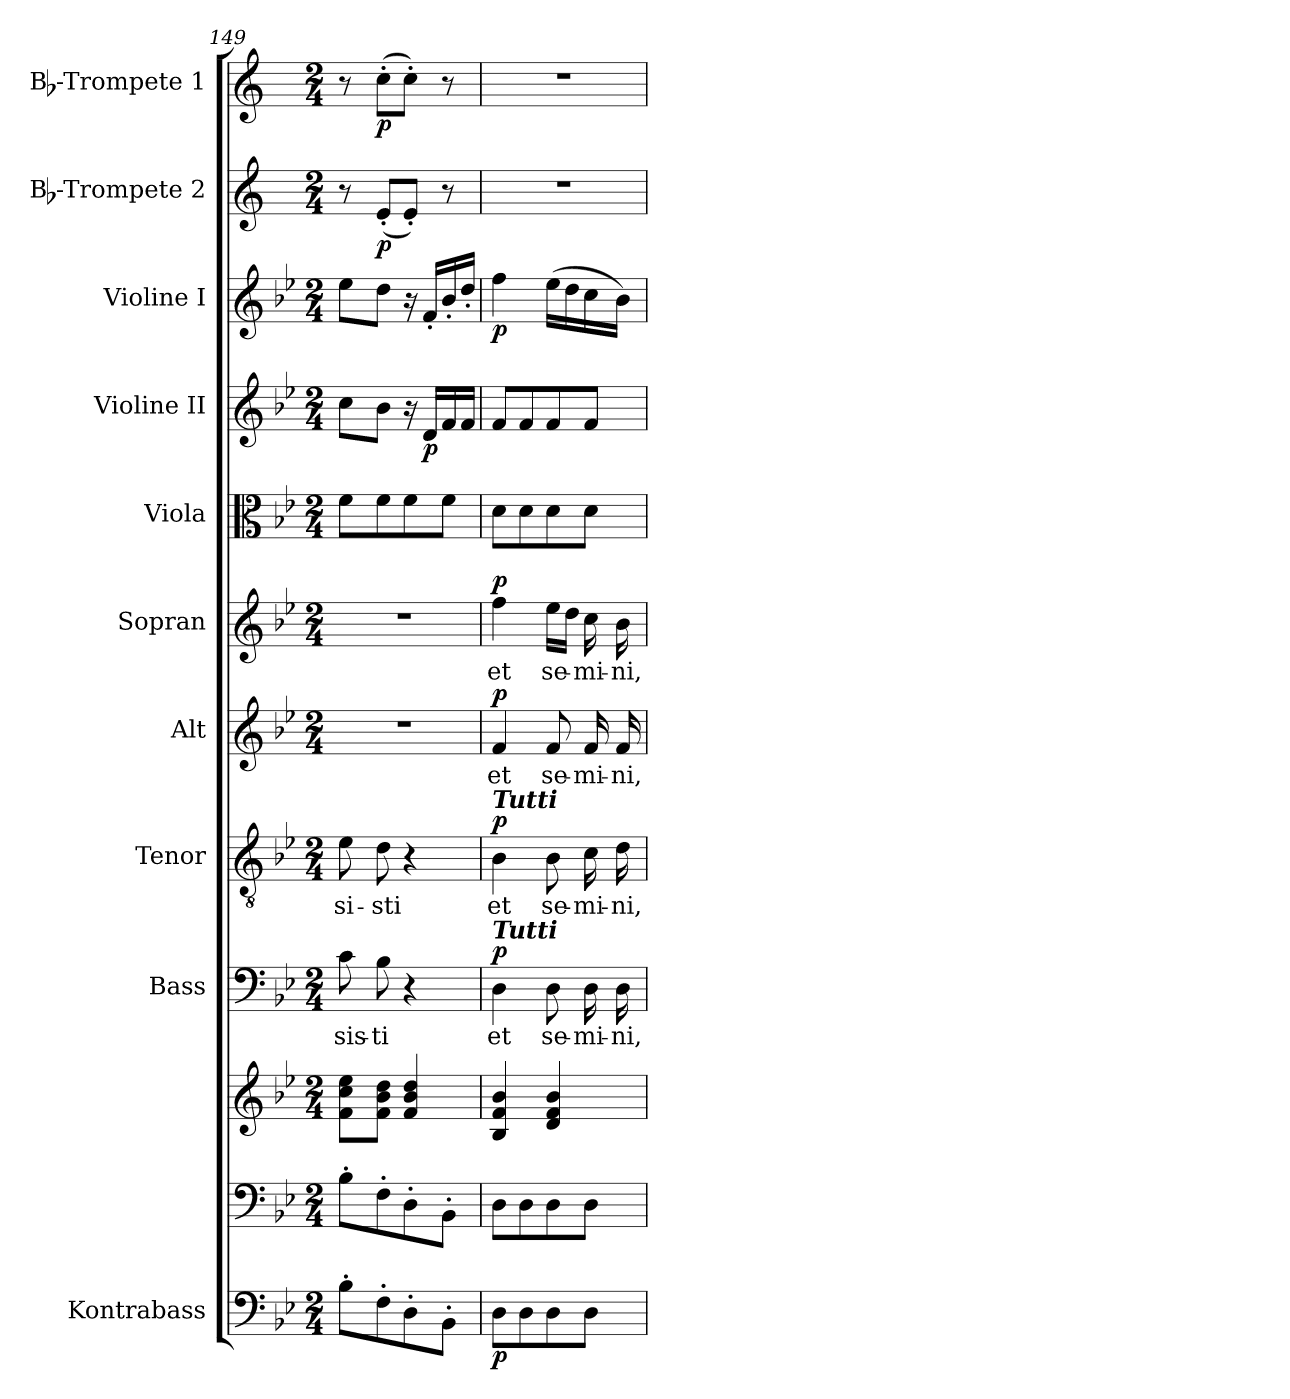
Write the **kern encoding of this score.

**kern	**dynam	**kern	**kern	**kern	**text	**dynam	**kern	**text	**dynam	**kern	**text	**dynam	**kern	**text	**dynam	**kern	**kern	**dynam	**kern	**dynam	**kern	**dynam	**kern	**dynam
*part11	*part11	*part10	*part10	*part9	*part9	*part9	*part8	*part8	*part8	*part7	*part7	*part7	*part6	*part6	*part6	*part5	*part4	*part4	*part3	*part3	*part2	*part2	*part1	*part1
*staff12	*staff12	*staff11	*staff10	*staff9	*staff9	*staff9	*staff8	*staff8	*staff8	*staff7	*staff7	*staff7	*staff6	*staff6	*staff6	*staff5	*staff4	*staff4	*staff3	*staff3	*staff2	*staff2	*staff1	*staff1
*I"Kontrabass	*	*	*	*I"Bass	*	*	*I"Tenor	*	*	*I"Alt	*	*	*I"Sopran	*	*	*I"Viola	*I"Violine II	*	*I"Violine I	*	*I"Bb-Trompete 2	*	*I"Bb-Trompete 1	*
*I'Kb.	*	*	*	*I'B.	*	*	*I'T.	*	*	*I'A.	*	*	*I'S.	*	*	*I'Vla.	*I'Vl. II	*	*I'Vl. I	*	*I'Bb Trp. 2	*	*I'Bb Trp. 1	*
*clefF4	*	*clefF4	*clefG2	*clefF4	*	*	*clefGv2	*	*	*clefG2	*	*	*clefG2	*	*	*clefC3	*clefG2	*	*clefG2	*	*clefG2	*	*clefG2	*
*ITrd7c12	*	*	*	*	*	*	*	*	*	*	*	*	*	*	*	*	*	*	*	*	*ITrd1c2	*	*ITrd1c2	*
*k[b-e-]	*	*k[b-e-]	*k[b-e-]	*k[b-e-]	*	*	*k[b-e-]	*	*	*k[b-e-]	*	*	*k[b-e-]	*	*	*k[b-e-]	*k[b-e-]	*	*k[b-e-]	*	*k[b-e-]	*	*k[b-e-]	*
*B-:	*	*B-:	*B-:	*B-:	*	*	*B-:	*	*	*B-:	*	*	*B-:	*	*	*B-:	*B-:	*	*B-:	*	*B-:	*	*B-:	*
*M2/4	*	*M2/4	*M2/4	*M2/4	*	*	*M2/4	*	*	*M2/4	*	*	*M2/4	*	*	*M2/4	*M2/4	*	*M2/4	*	*M2/4	*	*M2/4	*
=149	=149	=149	=149	=149	=149	=149	=149	=149	=149	=149	=149	=149	=149	=149	=149	=149	=149	=149	=149	=149	=149	=149	=149	=149
!	!	!	!	!	!LO:LY:b	!	!	!LO:LY:b	!	!	!	!	!	!	!	!	!	!	!	!	!	!	!	!
8BB-'>\L	.	8B-'>\L	8f\ 8cc\ 8ee-\L	8c\	-sis-	.	8e-\	-si-	.	2r	.	.	2r	.	.	8f\L	8cc\L	.	8ee-\L	.	8r	.	8r	.
!	!	!	!	!	!LO:LY:b	!	!	!LO:LY:b	!	!	!	!	!	!	!	!	!	!	!	!	!	!LO:DY:b	!	!LO:DY:b
8FF'>\	.	8F'>\	8f\ 8b-\ 8dd\J	8B-\	-ti	.	8d\	-sti	.	.	.	.	.	.	.	8f\	8b-\J	.	8dd\J	.	(<8d'</L	p	(>8b-'>\L	p
8DD'>\	.	8D'>\	4f/ 4b-/ 4dd/	4r	.	.	4r	.	.	.	.	.	.	.	.	8f\	16r	.	16r	.	8d'</J)	.	8b-'>\J)	.
!	!	!	!	!	!	!	!	!	!	!	!	!	!	!	!	!	!	!LO:DY:b	!	!	!	!	!	!
.	.	.	.	.	.	.	.	.	.	.	.	.	.	.	.	.	16d/LL	p	16f'</LL	.	.	.	.	.
8BBB-'>\J	.	8BB-'>\J	.	.	.	.	.	.	.	.	.	.	.	.	.	8f\J	16f/	.	16b-'</	.	8r	.	8r	.
.	.	.	.	.	.	.	.	.	.	.	.	.	.	.	.	.	16f/JJ	.	16dd'</JJ	.	.	.	.	.
!!LO:PB:g=z
=150	=150	=150	=150	=150	=150	=150	=150	=150	=150	=150	=150	=150	=150	=150	=150	=150	=150	=150	=150	=150	=150	=150	=150	=150
!	!	!	!	!	!	!	!LO:TX:a:Bi:t=Tutti	!	!	!	!	!	!	!	!	!	!	!	!	!	!	!	!	!
!	!	!	!	!LO:TX:a:Bi:t=Tutti	!	!	!	!	!	!	!	!	!	!	!	!	!	!	!	!	!	!	!	!
!	!LO:DY:b	!	!	!	!LO:LY:b	!LO:DY:a	!	!LO:LY:b	!LO:DY:a	!	!LO:LY:b	!LO:DY:a	!	!LO:LY:b	!LO:DY:a	!	!	!	!	!LO:DY:b	!	!	!	!
8DD\L	p	8D\L	4B-/ 4f/ 4b-/	4D\	et	p	4B-\	et	p	4f/	et	p	4ff\	et	p	8d\L	8f/L	.	4ff\	p	2r	.	2r	.
8DD\	.	8D\	.	.	.	.	.	.	.	.	.	.	.	.	.	8d\	8f/	.	.	.	.	.	.	.
!	!	!	!	!	!LO:LY:b	!	!	!LO:LY:b	!	!	!LO:LY:b	!	!	!LO:LY:b	!	!	!	!	!	!	!	!	!	!
8DD\	.	8D\	4d/ 4f/ 4b-/	8D\	se-	.	8B-\	se-	.	8f/	se-	.	16ee-\LL	se-	.	8d\	8f/	.	(>16ee-\LL	.	.	.	.	.
.	.	.	.	.	.	.	.	.	.	.	.	.	16dd\JJ	.	.	.	.	.	16dd\	.	.	.	.	.
!	!	!	!	!	!LO:LY:b	!	!	!LO:LY:b	!	!	!LO:LY:b	!	!	!LO:LY:b	!	!	!	!	!	!	!	!	!	!
8DD\J	.	8D\J	.	16D\	-mi-	.	16c\	-mi-	.	16f/	-mi-	.	16cc\	-mi-	.	8d\J	8f/J	.	16cc\	.	.	.	.	.
!	!	!	!	!	!LO:LY:b	!	!	!LO:LY:b	!	!	!LO:LY:b	!	!	!LO:LY:b	!	!	!	!	!	!	!	!	!	!
.	.	.	.	16D\	-ni,	.	16d\	-ni,	.	16f/	-ni,	.	16b-\	-ni,	.	.	.	.	16b-\JJ)	.	.	.	.	.
=	=	=	=	=	=	=	=	=	=	=	=	=	=	=	=	=	=	=	=	=	=	=	=	=
*-	*-	*-	*-	*-	*-	*-	*-	*-	*-	*-	*-	*-	*-	*-	*-	*-	*-	*-	*-	*-	*-	*-	*-	*-
